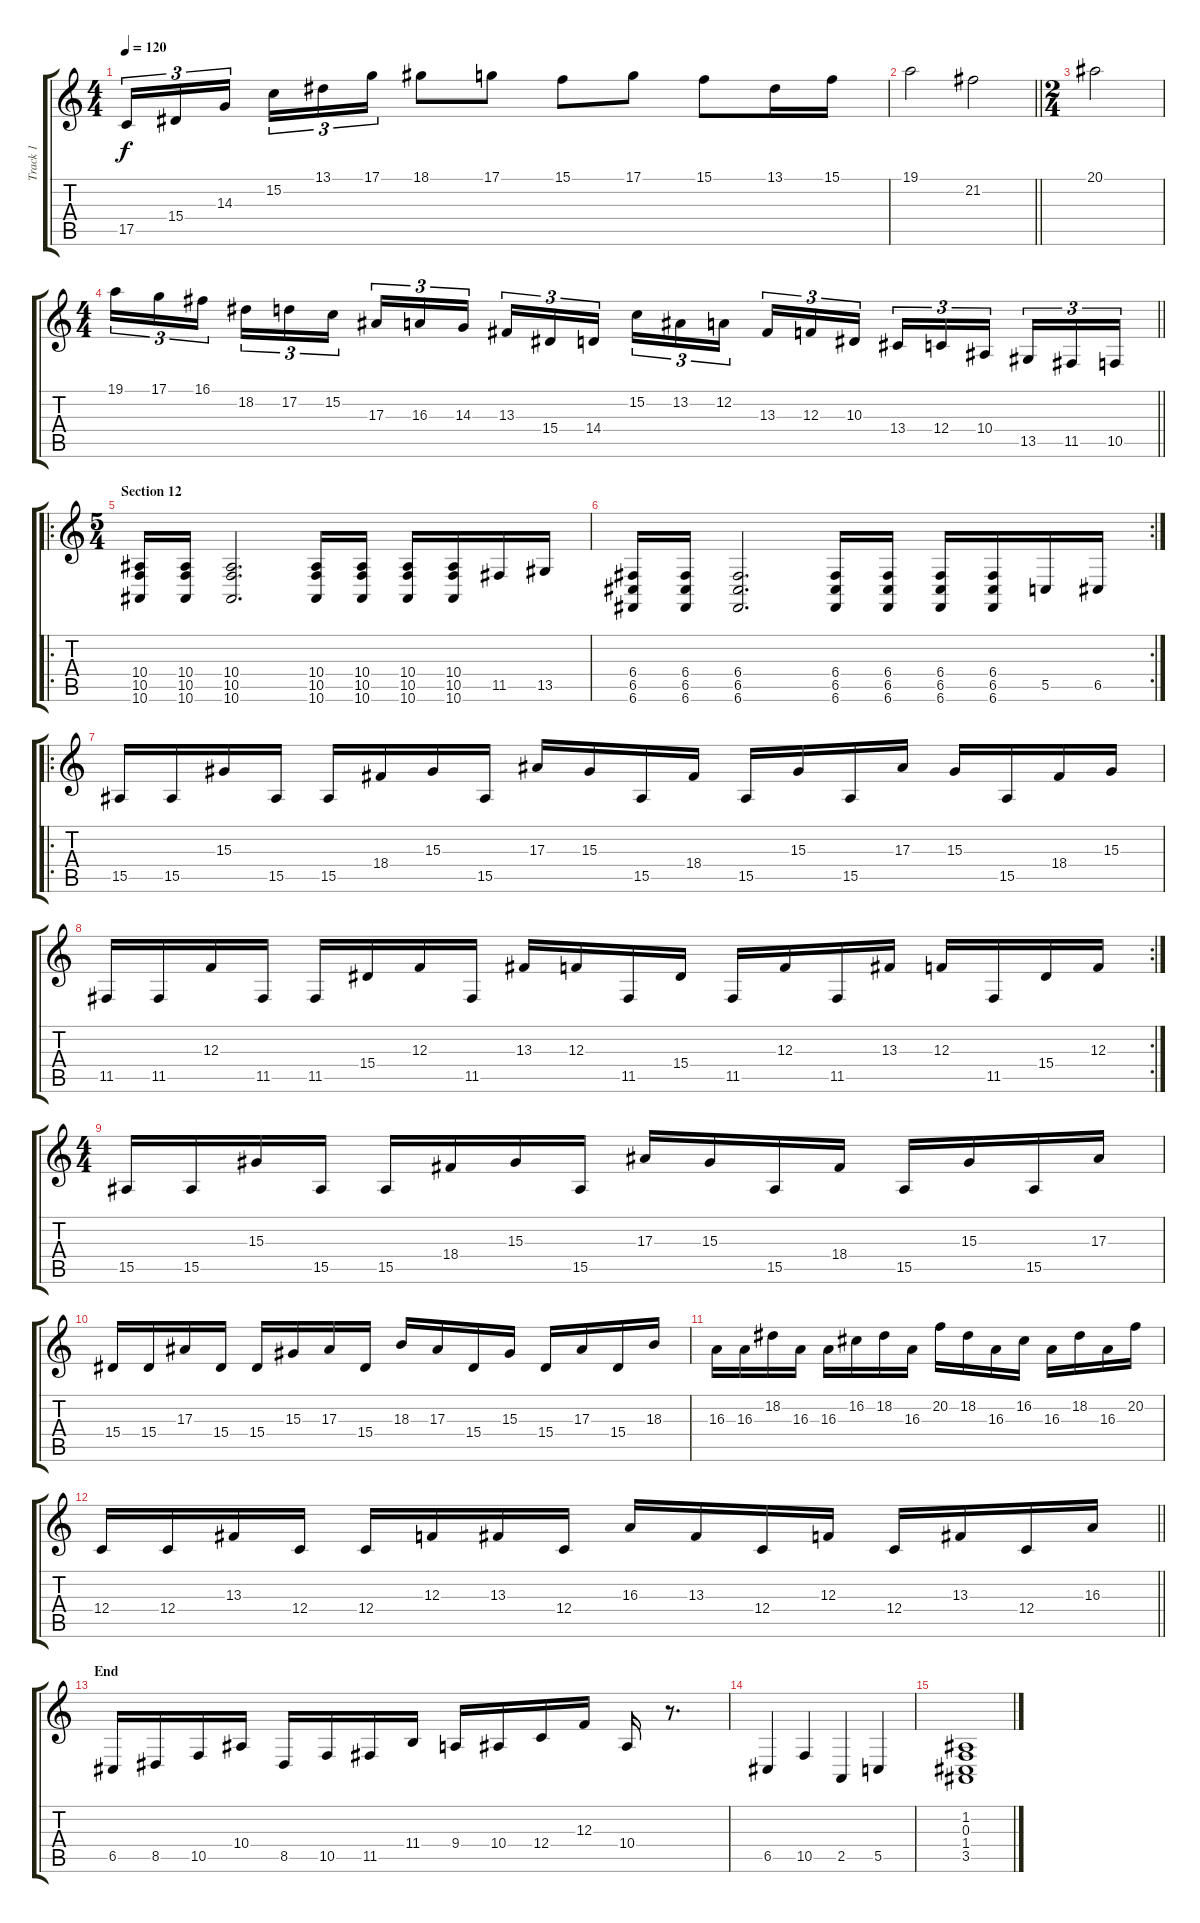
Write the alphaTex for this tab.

\track ("Track 1" "Track 1") {instrument brightacousticpiano}
\staff {score tabs}
\tuning (D4 A3 F3 C3 G2 C2) {hide}
\ts (4 4)
\tempo 120
\clef g2
\ks c
17.5.16{tu (3 2) dy f} 15.4.16{tu (3 2)} 14.3.16{tu (3 2) beam splitsecondary} 15.2.16{tu (3 2)} 13.1.16{tu (3 2)} 17.1.16{tu (3 2)} 18.1.8 17.1.8 15.1.8 17.1.8 15.1.8 13.1.16 15.1.16 |
\barLineRight lightlight
19.1.2 21.2.2 |
\ts (2 4)
20.1.2 |
\ts (4 4)
\barLineRight lightlight
19.1.16{tu (3 2)} 17.1.16{tu (3 2)} 16.1.16{tu (3 2) beam splitsecondary} 18.2.16{tu (3 2)} 17.2.16{tu (3 2)} 15.2.16{tu (3 2)} 17.3.16{tu (3 2)} 16.3.16{tu (3 2)} 14.3.16{tu (3 2) beam splitsecondary} 13.3.16{tu (3 2)} 15.4.16{tu (3 2)} 14.4.16{tu (3 2)} 15.2.16{tu (3 2)} 13.2.16{tu (3 2)} 12.2.16{tu (3 2) beam splitsecondary} 13.3.16{tu (3 2)} 12.3.16{tu (3 2)} 10.3.16{tu (3 2)} 13.4.16{tu (3 2)} 12.4.16{tu (3 2)} 10.4.16{tu (3 2) beam splitsecondary} 13.5.16{tu (3 2)} 11.5.16{tu (3 2)} 10.5.16{tu (3 2)} |
\ro
\ts (5 4)
\section ("" "Section 12")
(10.4 10.5 10.6).16 (10.4 10.5 10.6).16 (10.4 10.5 10.6).2{d} (10.4 10.5 10.6).16 (10.4 10.5 10.6).16 (10.4 10.5 10.6).16 (10.4 10.5 10.6).16 11.5.16 13.5.16 |
\rc 2
(6.4 6.5 6.6).16 (6.4 6.5 6.6).16 (6.4 6.5 6.6).2{d} (6.4 6.5 6.6).16 (6.4 6.5 6.6).16 (6.4 6.5 6.6).16 (6.4 6.5 6.6).16 5.5.16 6.5.16 |
\ro
15.5.16 15.5.16 15.3.16 15.5.16 15.5.16 18.4.16 15.3.16 15.5.16 17.3.16 15.3.16 15.5.16 18.4.16 15.5.16 15.3.16 15.5.16 17.3.16 15.3.16 15.5.16 18.4.16 15.3.16 |
\rc 2
11.5.16 11.5.16 12.3.16 11.5.16 11.5.16 15.4.16 12.3.16 11.5.16 13.3.16 12.3.16 11.5.16 15.4.16 11.5.16 12.3.16 11.5.16 13.3.16 12.3.16 11.5.16 15.4.16 12.3.16 |
\ts (4 4)
15.5.16 15.5.16 15.3.16 15.5.16 15.5.16 18.4.16 15.3.16 15.5.16 17.3.16 15.3.16 15.5.16 18.4.16 15.5.16 15.3.16 15.5.16 17.3.16 |
15.4.16 15.4.16 17.3.16 15.4.16 15.4.16 15.3.16 17.3.16 15.4.16 18.3.16 17.3.16 15.4.16 15.3.16 15.4.16 17.3.16 15.4.16 18.3.16 |
16.3.16 16.3.16 18.2.16 16.3.16 16.3.16 16.2.16 18.2.16 16.3.16 20.2.16 18.2.16 16.3.16 16.2.16 16.3.16 18.2.16 16.3.16 20.2.16 |
\barLineRight lightlight
12.4.16 12.4.16 13.3.16 12.4.16 12.4.16 12.3.16 13.3.16 12.4.16 16.3.16 13.3.16 12.4.16 12.3.16 12.4.16 13.3.16 12.4.16 16.3.16 |
\section ("" "End")
6.5.16 8.5.16 10.5.16 10.4.16 8.5.16 10.5.16 11.5.16 11.4.16 9.4.16 10.4.16 12.4.16 12.3.16 10.4.16 r.8{d} |
6.5.4 10.5.4 2.5.4 5.5.4 |
(1.2 0.3 1.4 3.5).1
